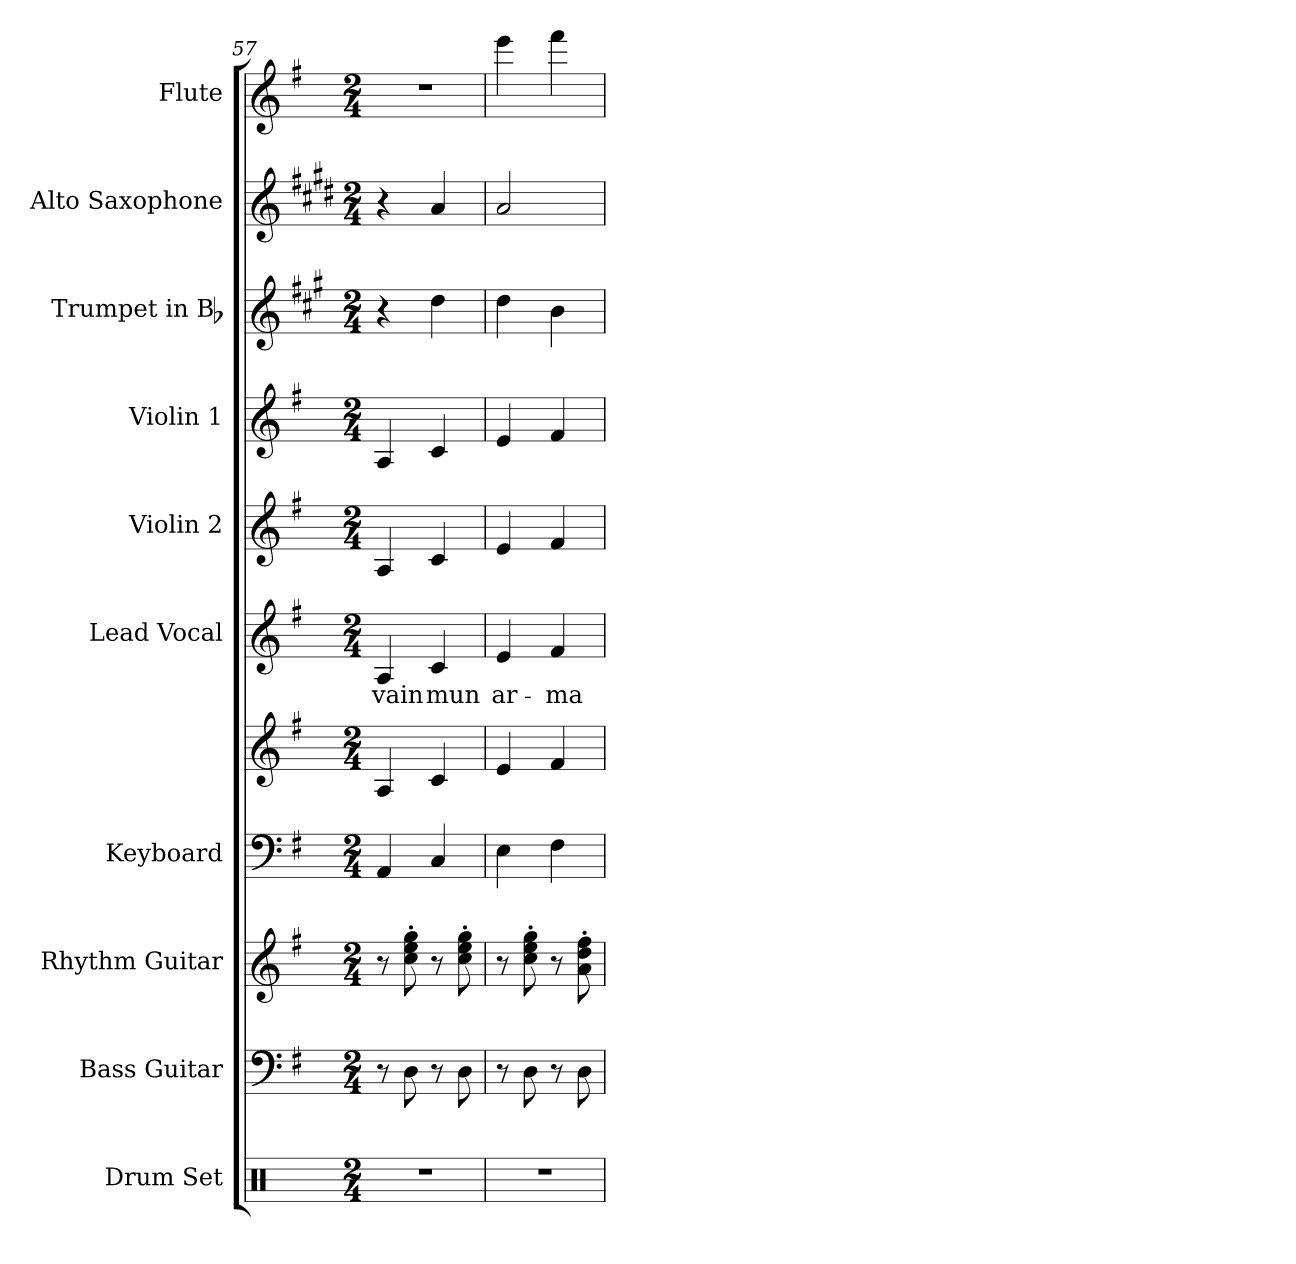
**kern	**kern	**kern	**kern	**kern	**kern	**text	**kern	**kern	**kern	**kern	**kern
*part10	*part9	*part8	*part7	*part7	*part6	*part6	*part5	*part4	*part3	*part2	*part1
*staff11	*staff10	*staff9	*staff8	*staff7	*staff6	*staff6	*staff5	*staff4	*staff3	*staff2	*staff1
*I"Drum Set	*I"Bass Guitar	*I"Rhythm Guitar	*I"Keyboard	*	*I"Lead Vocal	*	*I"Violin 2	*I"Violin 1	*I"Trumpet in Bb	*I"Alto Saxophone	*I"Flute
*I'Dr.	*I'Bass	*I'Rhy.	*I'Kbd.	*	*	*	*I'Vln. 2	*I'Vln. 1	*I'Tpt.	*I'Alto Sax.	*I'Fl.
*clefX	*clefF4	*clefG2	*clefF4	*clefG2	*clefG2	*	*clefG2	*clefG2	*clefG2	*clefG2	*clefG2
*	*ITrd7c12	*ITrd7c12	*	*	*	*	*	*	*ITrd1c2	*ITrd5c9	*
*k[]	*k[f#]	*k[f#]	*k[f#]	*k[f#]	*k[f#]	*	*k[f#]	*k[f#]	*k[f#]	*k[f#]	*k[f#]
*C:	*G:	*G:	*G:	*G:	*G:	*	*G:	*G:	*G:	*G:	*G:
*M2/4	*M2/4	*M2/4	*M2/4	*M2/4	*M2/4	*	*M2/4	*M2/4	*M2/4	*M2/4	*M2/4
=57	=57	=57	=57	=57	=57	=57	=57	=57	=57	=57	=57
!LO:N:vis=1	!	!	!	!	!	!	!	!	!	!	!
!	!	!	!	!	!	!LO:LY:b:color=#000000	!	!	!	!	!LO:N:vis=1
2r	8r	8r	4AAi/	4Ai/	4Ai/	vain	4Ai/	4Ai/	4r	4r	2r
.	8DDi\	8ci\' 8ei' 8gi'	.	.	.	.	.	.	.	.	.
!	!	!	!	!	!	!LO:LY:b:color=#000000	!	!	!	!	!
.	8r	8r	4Ci/	4ci/	4ci/	mun	4ci/	4ci/	4cci\	4ci/	.
.	8DDi\	8ci\' 8ei' 8gi'	.	.	.	.	.	.	.	.	.
!!LO:PB:g=z
=58	=58	=58	=58	=58	=58	=58	=58	=58	=58	=58	=58
!LO:N:vis=1	!	!	!	!	!	!	!	!	!	!	!
!	!	!	!	!	!	!LO:LY:b:color=#000000	!	!	!	!	!
2r	8r	8r	4Ei\	4ei/	4ei/	ar-	4ei/	4ei/	4cci\	2ci/	4eeei\
.	8DDi\	8ci\' 8ei' 8gi'	.	.	.	.	.	.	.	.	.
!	!	!	!	!	!	!LO:LY:b:color=#000000	!	!	!	!	!
.	8r	8r	4F#i\	4f#i/	4f#i/	-ma-	4f#i/	4f#i/	4ai\	.	4fff#i\
.	8DDi\	8Ai\' 8di' 8f#i'	.	.	.	.	.	.	.	.	.
=	=	=	=	=	=	=	=	=	=	=	=
*-	*-	*-	*-	*-	*-	*-	*-	*-	*-	*-	*-
